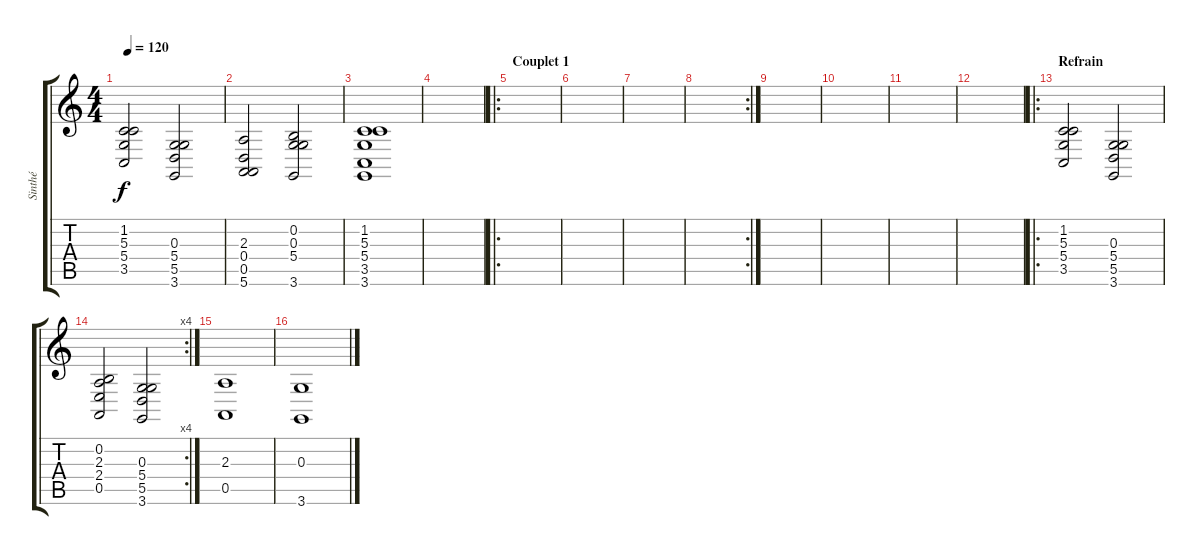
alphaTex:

\track ("Sinthé" "Sinthé") {instrument pad4choir}
\staff {score tabs}
\tuning (E4 B3 G3 D3 A2 E2) {hide}
\ts (4 4)
\section ("" "")
\tempo 120
\clef g2
\ks c
(1.2 5.3 5.4 3.5).2{dy f} (0.3 5.4 5.5 3.6).2 |
(2.3 0.4 0.5 5.6).2 (0.2 0.3 5.4 3.6).2 |
(1.2 5.3 5.4 3.5 3.6).1 |
|
\ro
\section ("" "Couplet 1")
|
|
|
\rc 2
|
|
|
|
|
\ro
\section ("" "Refrain")
(1.2 5.3 5.4 3.5).2 (0.3 5.4 5.5 3.6).2 |
\rc 4
(0.2 2.3 2.4 0.5).2 (0.3 5.4 5.5 3.6).2 |
(2.3 0.5).1 |
(0.3 3.6).1
